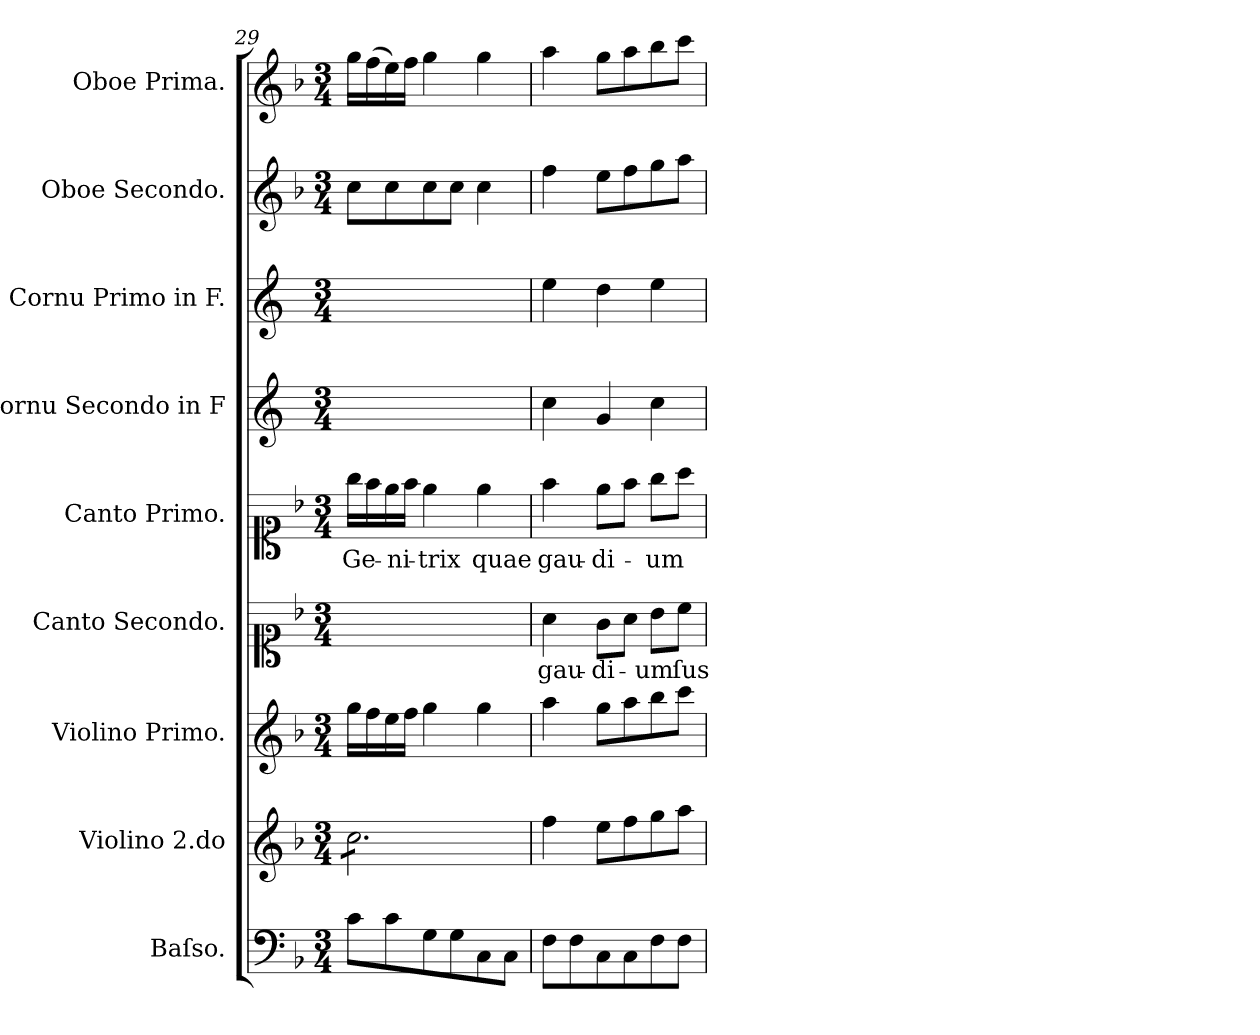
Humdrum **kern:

**kern	**kern	**kern	**kern	**text	**kern	**text	**kern	**kern	**kern	**kern
*part9	*part8	*part7	*part6	*part6	*part5	*part5	*part4	*part3	*part2	*part1
*staff9	*staff8	*staff7	*staff6	*staff6	*staff5	*staff5	*staff4	*staff3	*staff2	*staff1
*I"Baſso.	*I"Violino 2.do	*I"Violino Primo.	*I"Canto Secondo.	*	*I"Canto Primo.	*	*I"Cornu Secondo in F	*I"Cornu Primo in F.	*I"Oboe Secondo.	*I"Oboe Prima.
*I'B	*	*I'Vn I	*	*	*	*	*	*I'Cor I in F	*	*I'Ob I
*clefF4	*clefG2	*clefG2	*clefC1	*	*clefC1	*	*clefG2	*clefG2	*clefG2	*clefG2
*	*	*	*	*	*	*	*ITrd4c7	*ITrd4c7	*	*
*k[b-]	*k[b-]	*k[b-]	*k[b-]	*	*k[b-]	*	*k[b-]	*k[b-]	*k[b-]	*k[b-]
*F:	*F:	*F:	*F:	*	*F:	*	*	*	*F:	*F:
*M3/4	*M3/4	*M3/4	*M3/4	*	*M3/4	*	*M3/4	*M3/4	*M3/4	*M3/4
=29	=29	=29	=29	=29	=29	=29	=29	=29	=29	=29
*	*tremolo	*	*	*	*	*	*	*	*	*
8c\L	8cc\L	16gg\LL	2.ryy	.	16gg\LL	Ge-	2.ryy	2.ryy	8cc\L	16gg\LL
.	.	16ff\	.	.	16ff\	.	.	.	.	(16ff\
8c\	8cc\	16ee\	.	.	16ee\	.	.	.	8cc\	16ee\)
.	.	16ff\JJ	.	.	16ff\JJ	-ni-	.	.	.	16ff\JJ
8G\	8cc\	4gg\	.	.	4ee\	-trix	.	.	8cc\	4gg\
8G\	8cc\	.	.	.	.	.	.	.	8cc\J	.
8C\	8cc\	4gg\	.	.	4ee\	quae	.	.	4cc\	4gg\
8C\J	8cc\J	.	.	.	.	.	.	.	.	.
*	*Xtremolo	*	*	*	*	*	*	*	*	*
=30	=30	=30	=30	=30	=30	=30	=30	=30	=30	=30
8F\L	4ff\	4aa\	4a\	gau-	4ff\	gau-	4f\	4a\	4ff\	4aa\
8F\	.	.	.	.	.	.	.	.	.	.
8C\	8ee\L	8gg\L	8g\L	-di-	8ee\L	-di-	4c/	4g\	8ee\L	8gg\L
8C\	8ff\	8aa\	8a\J	.	8ff\J	.	.	.	8ff\	8aa\
8F\	8gg\	8bb-\	8b-\L	-um	8gg\L	-um	4f\	4a\	8gg\	8bb-\
8F\J	8aa\J	8ccc\J	8cc\J	ſus-	8aa\J	.	.	.	8aa\J	8ccc\J
=	=	=	=	=	=	=	=	=	=	=
*-	*-	*-	*-	*-	*-	*-	*-	*-	*-	*-
